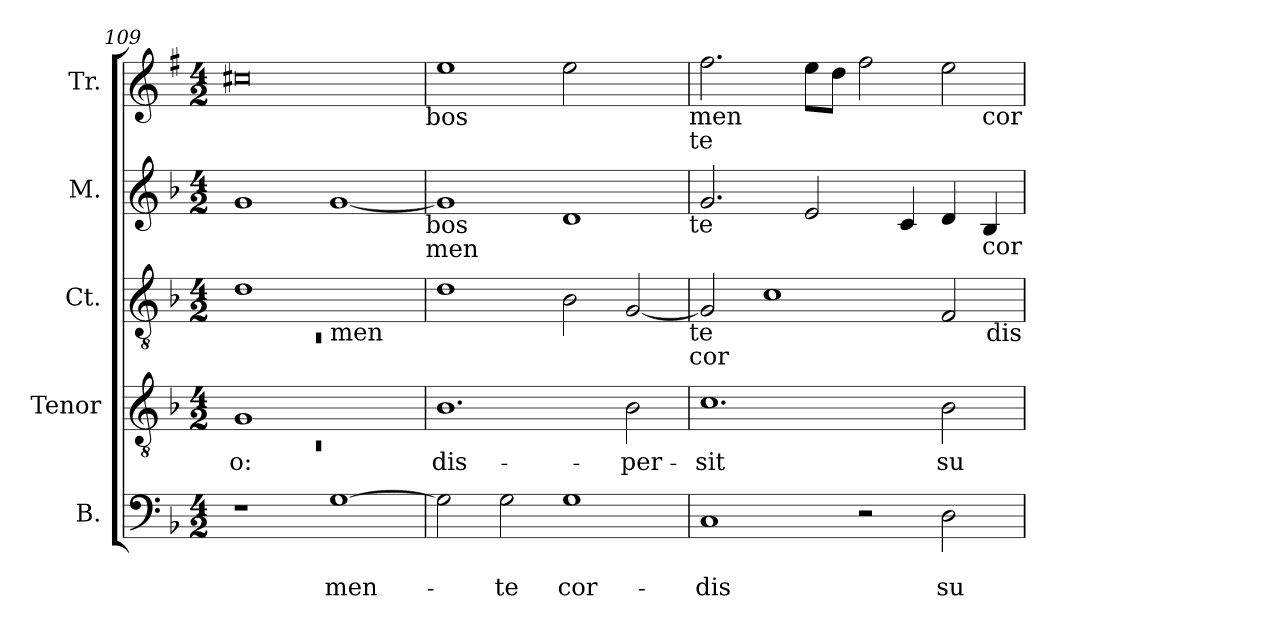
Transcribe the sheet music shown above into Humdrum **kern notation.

**kern	**text	**text	**kern	**text	**kern	**kern	**kern
*part5	*part5	*part5	*part4	*part4	*part3	*part2	*part1
*staff5	*staff5	*staff5	*staff4	*staff4	*staff3	*staff2	*staff1
*I"B.	*	*	*I"Tenor	*	*I"Ct.	*I"M.	*I"Tr.
*I'B.	*	*	*I'T.	*	*I'Ct.	*I'M.	*I'Tr.
*clefF4	*	*	*clefGv2	*	*clefGv2	*clefG2	*clefG2
*	*	*	*	*	*	*	*ITrd1c2
*k[b-]	*	*	*k[b-]	*	*k[b-]	*k[b-]	*k[b-]
*F:	*	*	*F:	*	*F:	*F:	*F:
*M4/2	*	*	*M4/2	*	*M4/2	*M4/2	*M4/2
=109	=109	=109	=109	=109	=109	=109	=109
*	*	*	*^	*	*^	*	*
!	!	!	!	!LO:N:vis=1	!LO:LY:b	!	!LO:N:vis=1	!	!
*	*	*	*	*	*	*	*^	*	*
1r	.	.	1G	0rC	-o:	0ryy	0rC	1d	1g	0bn
!	!	!	!	!	!	!	!	!LO:TX:b:t=men	!	!
!	!	!LO:LY:b	!	!	!	!	!	!	!	!
[>1G	.	men-	1ryy	.	.	.	.	1ryy	[<1g	.
*	*	*	*v	*v	*	*	*	*	*	*
!	!	!	!	!	!	!	!	!	!LO:TX:b:t=bos
!	!	!	!	!	!	!	!	!LO:TX:b:t=bos	!
!	!	!	!	!	!	!	!	!LO:TX:b:t=men	!
=110	=110	=110	=110	=110	=110	=110	=110	=110	=110
!	!	!	!	!LO:LY:b	!	!	!	!	!
*	*	*	*	*	*v	*v	*v	*	*
2G\]	.	.	1.B-	dis-	1d	1g]	1dd
!	!	!LO:LY:b	!	!	!	!	!
2G\	.	-te	.	.	.	.	.
!	!	!LO:LY:b	!	!	!	!	!
1G	.	cor-	.	.	2B-\	1d	2dd\
!	!	!	!	!LO:LY:b	!	!	!
.	.	.	2B-\	-per-	[>2G/	.	2ryy
!	!	!	!	!	!	!	!LO:TX:b:t=men
!	!	!	!	!	!	!	!LO:TX:b:t=te
!	!	!	!	!	!	!LO:TX:b:t=te	!
!	!	!	!	!	!LO:TX:b:t=te	!	!
!	!	!	!	!	!LO:TX:b:t=cor	!	!
!!LO:PB:g=z
=111	=111	=111	=111	=111	=111	=111	=111
!	!	!LO:LY:b	!	!LO:LY:b	!	!	!
1C	.	-dis	1.c	-sit	2G/]	2.g/	2.ee\
.	.	.	.	.	1c	.	.
.	.	.	.	.	.	2e/	8dd\L
.	.	.	.	.	.	.	8cc\J
2r	.	.	.	.	.	.	2ee\
.	.	.	.	.	.	4c/	.
!	!	!LO:LY:b	!	!LO:LY:b	!	!	!
2D\	.	su-	2B-\	su-	2F/	4d/	2dd\
.	.	.	.	.	.	4B-/	.
!	!	!	!	!	!	!	!LO:TX:b:t=cor
!	!	!	!	!	!	!LO:TX:b:t=cor	!
!	!	!	!	!	!LO:TX:b:t=dis	!	!
=	=	=	=	=	=	=	=
*-	*-	*-	*-	*-	*-	*-	*-
